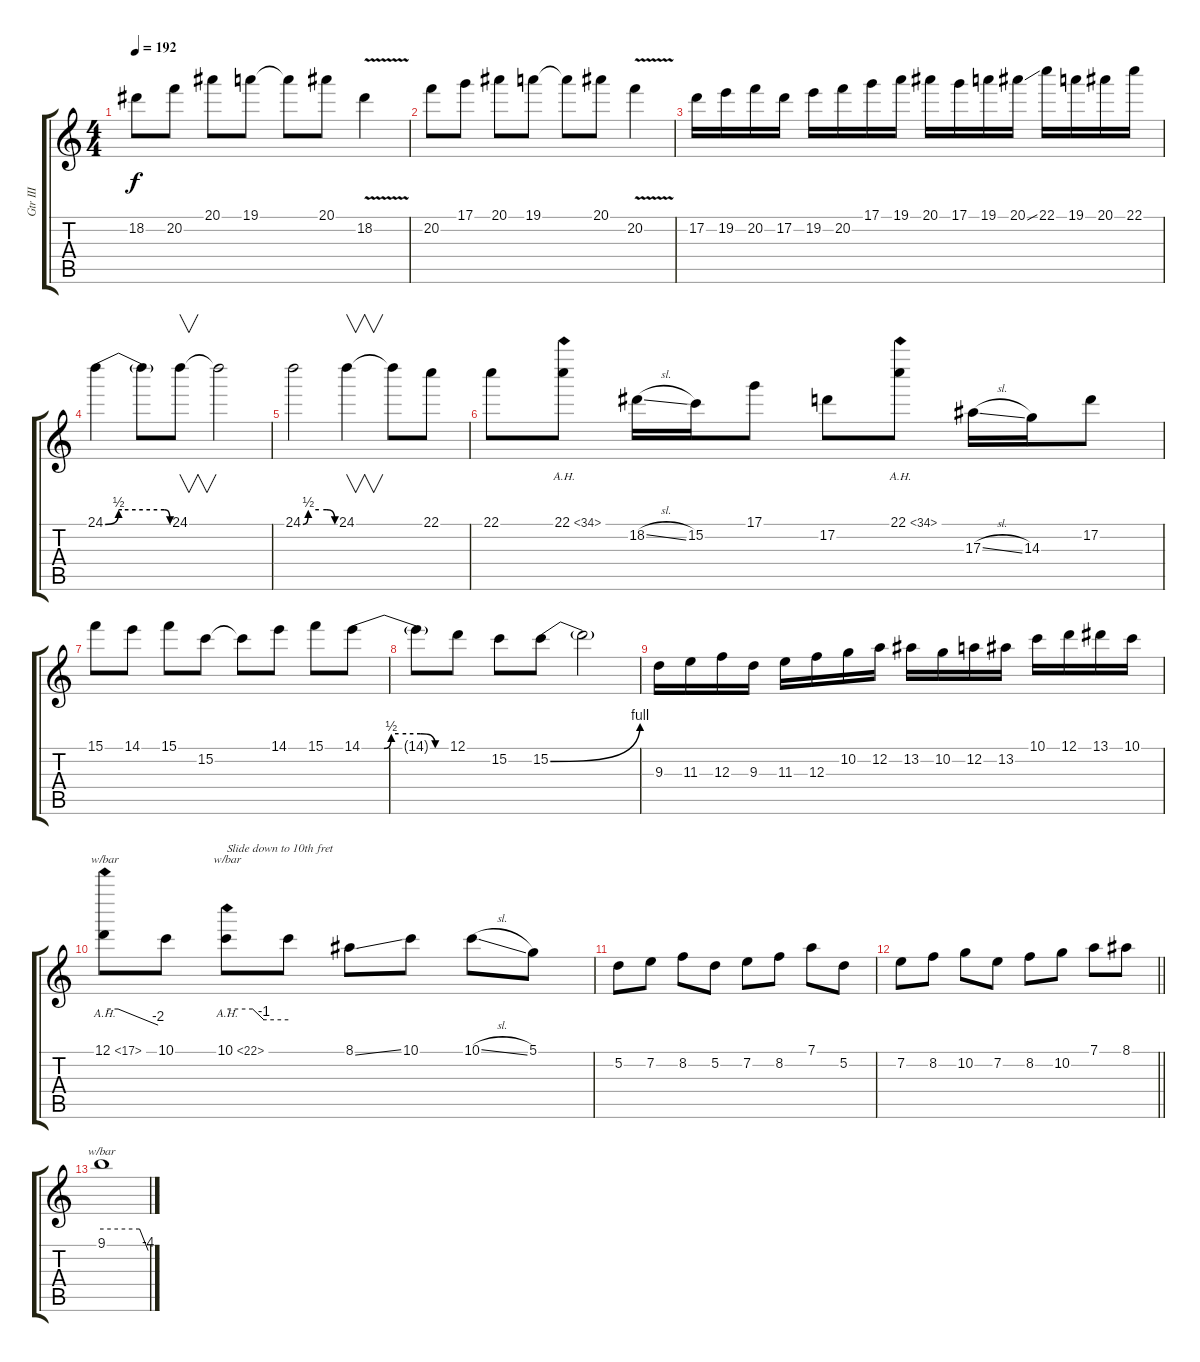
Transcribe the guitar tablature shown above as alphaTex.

\track ("Gtr III" "Gtr III") {instrument overdrivenguitar}
\staff {score tabs}
\tuning (D4 A3 F3 C3 G2 C2) {hide}
\ts (4 4)
\tempo 192
\clef g2
\ks c
18.2.8{dy f} 20.2.8 20.1.8 19.1.8 19.1{t}.8 20.1.8 18.2{v}.4 |
20.2.8 17.1.8 20.1.8 19.1.8 19.1{t}.8 20.1.8 20.2{v}.4 |
17.2.16 19.2.16 20.2.16 17.2.16 19.2.16 20.2.16 17.1.16 19.1.16 20.1.16 17.1.16 19.1.16 20.1{ss}.16 22.1.16 19.1.16 20.1.16 22.1.16 |
24.1{be (custom 0 0 12 2 15 2 53 2 58 0 60 0)}.4 24.1{t}.8 24.1.8{v} 24.1{t}.2 |
24.1{be (custom 0 0 10 2 30 2 45 2 60 0)}.2 24.1.4{v} 24.1{t}.8 22.1.8 |
22.1.8 22.1{ah 12}.8 18.2{sl}.16 15.2.16 17.1.8 17.2.8 22.1{ah 12}.8 17.3{sl}.16 14.3.16 17.2.8 |
15.1.8 14.1.8 15.1.8 15.2.8 15.2{t}.8 14.1.8 15.1.8 14.1{be (custom 0 0 10 0 15 0 20 2 25 2 40 2 50 0 60 0)}.8 |
14.1{t}.8 12.1.8 15.2.8 15.2{be (bend 0 0 60 4)}.8 15.2{t}.2 |
9.3.16 11.3.16 12.3.16 9.3.16 11.3.16 12.3.16 10.2.16 12.2.16 13.2.16 10.2.16 12.2.16 13.2.16 10.1.16 12.1.16 13.1.16 10.1.16 |
12.1{ah 5}.8{tbe (custom default 0 0 15 0 60 -8)} 10.1.8 10.1{ah 12}.8{tbe (custom default 0 0 25 0 36 -4 60 -4) txt "Slide down to 10th fret"} 10.1{t}.8 8.1{ss}.8 10.1.8 10.1{sl}.8 5.1.8 |
5.2.8{volume 14} 7.2.8 8.2.8 5.2.8 7.2.8 8.2.8 7.1.8 5.2.8 |
\barLineRight lightlight
7.2.8 8.2.8 10.2.8 7.2.8 8.2.8 10.2.8 7.1.8 8.1.8 |
9.1.1{tbe (custom default 0 0 49 0 60 -16)}
